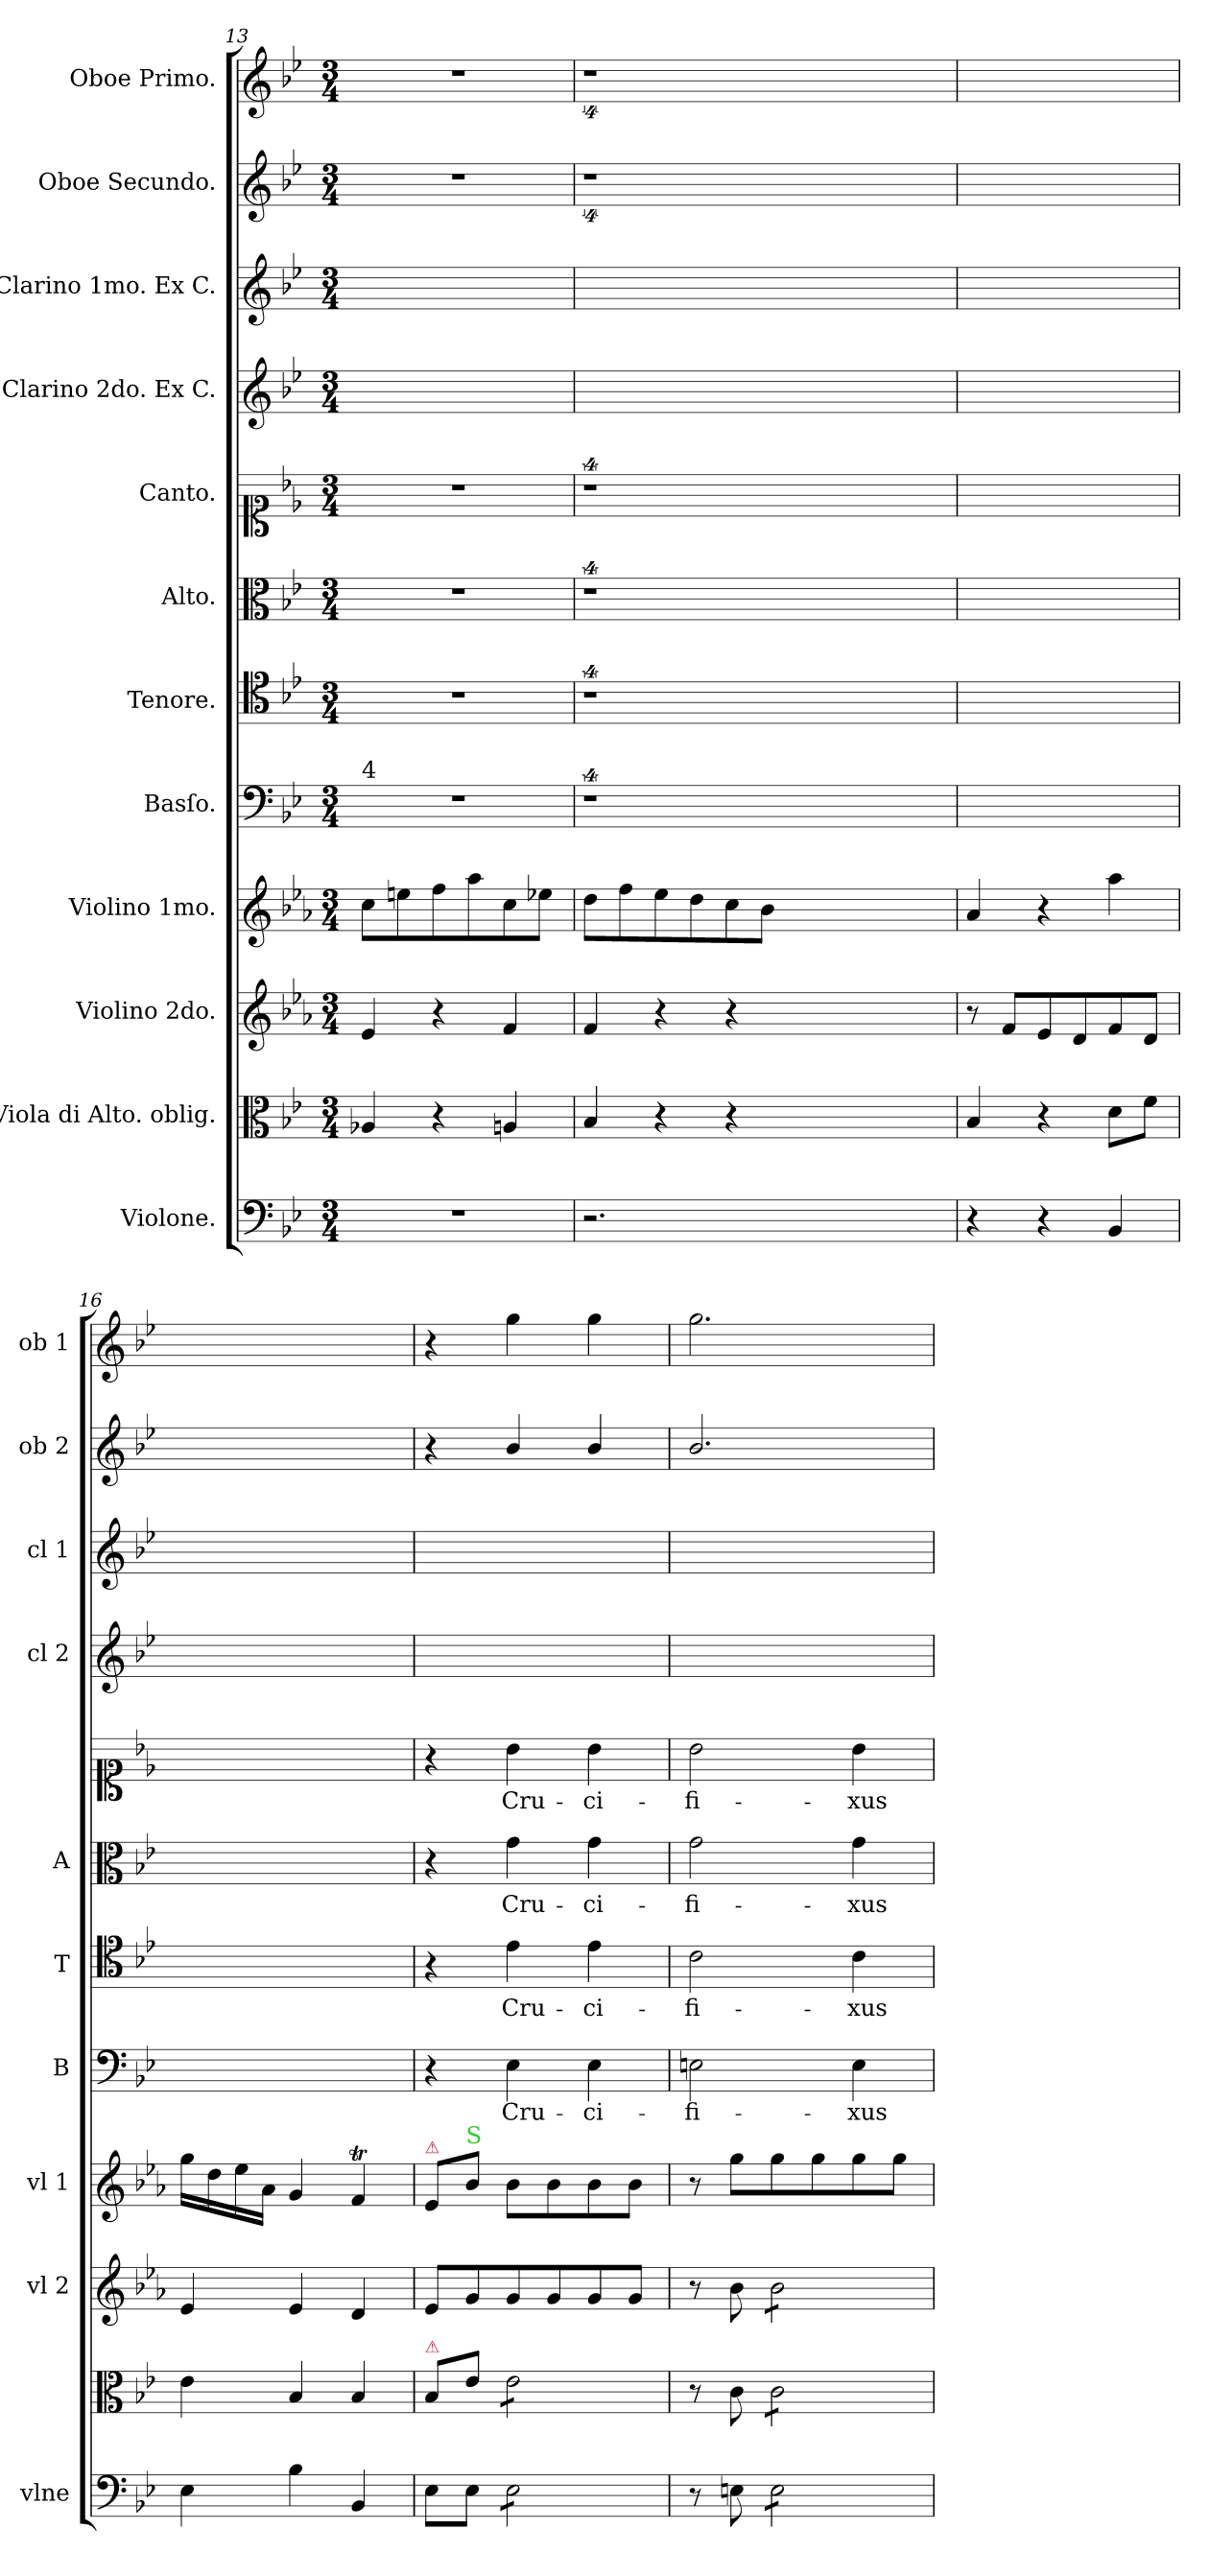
**kern	**kern	**kern	**kern	**kern	**text	**kern	**text	**kern	**text	**kern	**text	**kern	**kern	**kern	**kern
*part12	*part11	*part10	*part9	*part8	*part8	*part7	*part7	*part6	*part6	*part5	*part5	*part4	*part3	*part2	*part1
*staff12	*staff11	*staff10	*staff9	*staff8	*staff8	*staff7	*staff7	*staff6	*staff6	*staff5	*staff5	*staff4	*staff3	*staff2	*staff1
*I"Violone.	*I"Viola di Alto. oblig.	*I"Violino 2do.	*I"Violino 1mo.	*I"Basſo.	*	*I"Tenore.	*	*I"Alto.	*	*I"Canto.	*	*I"Clarino 2do. Ex C.	*I"Clarino 1mo. Ex C.	*I"Oboe Secundo.	*I"Oboe Primo.
*I'vlne	*	*I'vl 2	*I'vl 1	*I'B	*	*I'T	*	*I'A	*	*	*	*I'cl 2	*I'cl 1	*I'ob 2	*I'ob 1
*clefF4	*clefC3	*clefG2	*clefG2	*clefF4	*	*clefC4	*	*clefC3	*	*clefC1	*	*clefG2	*clefG2	*clefG2	*clefG2
*k[b-e-]	*k[b-e-]	*k[b-e-a-]	*k[b-e-a-]	*k[b-e-]	*	*k[b-e-]	*	*k[b-e-]	*	*k[b-e-]	*	*k[b-e-]	*k[b-e-]	*k[b-e-]	*k[b-e-]
*B-:	*B-:	*	*	*B-:	*	*B-:	*	*B-:	*	*B-:	*	*B-:	*B-:	*B-:	*B-:
*M3/4	*M3/4	*M3/4	*M3/4	*M3/4	*	*M3/4	*	*M3/4	*	*M3/4	*	*M3/4	*M3/4	*M3/4	*M3/4
=13	=13	=13	=13	=13	=13	=13	=13	=13	=13	=13	=13	=13	=13	=13	=13
!	!	!	!	!LO:TX:a:t=4	!	!	!	!	!	!	!	!	!	!	!
2.r	4A-X/	4e-/	8cc\L	2.r	.	2.r	.	2.r	.	2.r	.	2.ryy	2.ryy	2.r	2.r
.	.	.	8een\	.	.	.	.	.	.	.	.	.	.	.	.
.	4r	4r	8ff\	.	.	.	.	.	.	.	.	.	.	.	.
.	.	.	8aa-\	.	.	.	.	.	.	.	.	.	.	.	.
.	4An/	4f/	8cc\	.	.	.	.	.	.	.	.	.	.	.	.
.	.	.	8ee-X\J	.	.	.	.	.	.	.	.	.	.	.	.
=14	=14	=14	=14	=14	=14	=14	=14	=14	=14	=14	=14	=14	=14	=14	=14
2.r	4B-/	4f/	8dd\L	4%9r	.	4%9r	.	4%9r	.	4%9r	.	2.ryy	2.ryy	4%9r	4%9r
.	.	.	8ff\	.	.	.	.	.	.	.	.	.	.	.	.
.	4r	4r	8ee-\	.	.	.	.	.	.	.	.	.	.	.	.
.	.	.	8dd\	.	.	.	.	.	.	.	.	.	.	.	.
.	4r	4r	8cc\	.	.	.	.	.	.	.	.	.	.	.	.
.	.	.	8b-\J	.	.	.	.	.	.	.	.	.	.	.	.
1.ryy	1.ryy	1.ryy	1.ryy	.	.	.	.	.	.	.	.	1.ryy	1.ryy	.	.
=15	=15	=15	=15	=15	=15	=15	=15	=15	=15	=15	=15	=15	=15	=15	=15
4r	4B-/	8r	4a-/	2.ryy	.	2.ryy	.	2.ryy	.	2.ryy	.	2.ryy	2.ryy	2.ryy	2.ryy
.	.	8f/L	.	.	.	.	.	.	.	.	.	.	.	.	.
4r	4r	8e-/	4r	.	.	.	.	.	.	.	.	.	.	.	.
.	.	8d/	.	.	.	.	.	.	.	.	.	.	.	.	.
4BB-/	8d\L	8f/	4aa-\	.	.	.	.	.	.	.	.	.	.	.	.
.	8f\J	8d/J	.	.	.	.	.	.	.	.	.	.	.	.	.
=16	=16	=16	=16	=16	=16	=16	=16	=16	=16	=16	=16	=16	=16	=16	=16
4E-\	4e-\	4e-/	16gg\LL	2.ryy	.	2.ryy	.	2.ryy	.	2.ryy	.	2.ryy	2.ryy	2.ryy	2.ryy
.	.	.	16dd\	.	.	.	.	.	.	.	.	.	.	.	.
.	.	.	16ee-\	.	.	.	.	.	.	.	.	.	.	.	.
.	.	.	16a-\JJ	.	.	.	.	.	.	.	.	.	.	.	.
4B-\	4B-/	4e-/	4g/	.	.	.	.	.	.	.	.	.	.	.	.
4BB-/	4B-/	4d/	4fT/	.	.	.	.	.	.	.	.	.	.	.	.
=17	=17	=17	=17	=17	=17	=17	=17	=17	=17	=17	=17	=17	=17	=17	=17
!	!	!	!LO:TX:a:color=crimson:t=⚠	!	!	!	!	!	!	!	!	!	!	!	!
!	!LO:TX:a:color=crimson:t=⚠	!	!	!	!	!	!	!	!	!	!	!	!	!	!
8E-\L	8B-/L	8e-/L	8e-/L	4r	.	4r	.	4r	.	4r	.	2.ryy	2.ryy	4r	4r
!	!	!	!LO:TX:a:color=limegreen:t=S	!	!	!	!	!	!	!	!	!	!	!	!
8E-\J	8e-\J	8g/	8b-\J	.	.	.	.	.	.	.	.	.	.	.	.
*tremolo	*	*	*	*	*	*	*	*	*	*	*	*	*	*	*
*	*tremolo	*	*	*	*	*	*	*	*	*	*	*	*	*	*
8E-\L	8e-\L	8g/	8b-\L	4E-\	Cru-	4e-\	Cru-	4g\	Cru-	4b-\	Cru-	.	.	4b-/	4gg\
8E-\	8e-\	8g/	8b-\	.	.	.	.	.	.	.	.	.	.	.	.
8E-\	8e-\	8g/	8b-\	4E-\	-ci-	4e-\	-ci-	4g\	-ci-	4b-\	-ci-	.	.	4b-/	4gg\
8E-\J	8e-\J	8g/J	8b-\J	.	.	.	.	.	.	.	.	.	.	.	.
*	*Xtremolo	*	*	*	*	*	*	*	*	*	*	*	*	*	*
*Xtremolo	*	*	*	*	*	*	*	*	*	*	*	*	*	*	*
=18	=18	=18	=18	=18	=18	=18	=18	=18	=18	=18	=18	=18	=18	=18	=18
8r	8r	8r	8r	2En\	-fi-	2c\	-fi-	2g\	-fi-	2b-\	-fi-	2.ryy	2.ryy	2.b-/	2.gg\
8En\	8c\	8b-\	8gg\L	.	.	.	.	.	.	.	.	.	.	.	.
*tremolo	*	*	*	*	*	*	*	*	*	*	*	*	*	*	*
*	*tremolo	*	*	*	*	*	*	*	*	*	*	*	*	*	*
*	*	*tremolo	*	*	*	*	*	*	*	*	*	*	*	*	*
8E\L	8c\L	8b-\L	8gg\	.	.	.	.	.	.	.	.	.	.	.	.
8E\	8c\	8b-\	8gg\	.	.	.	.	.	.	.	.	.	.	.	.
8E\	8c\	8b-\	8gg\	4E\	-xus	4c\	-xus	4g\	-xus	4b-\	-xus	.	.	.	.
8E\J	8c\J	8b-\J	8gg\J	.	.	.	.	.	.	.	.	.	.	.	.
*	*	*Xtremolo	*	*	*	*	*	*	*	*	*	*	*	*	*
*	*Xtremolo	*	*	*	*	*	*	*	*	*	*	*	*	*	*
*Xtremolo	*	*	*	*	*	*	*	*	*	*	*	*	*	*	*
=	=	=	=	=	=	=	=	=	=	=	=	=	=	=	=
*-	*-	*-	*-	*-	*-	*-	*-	*-	*-	*-	*-	*-	*-	*-	*-
